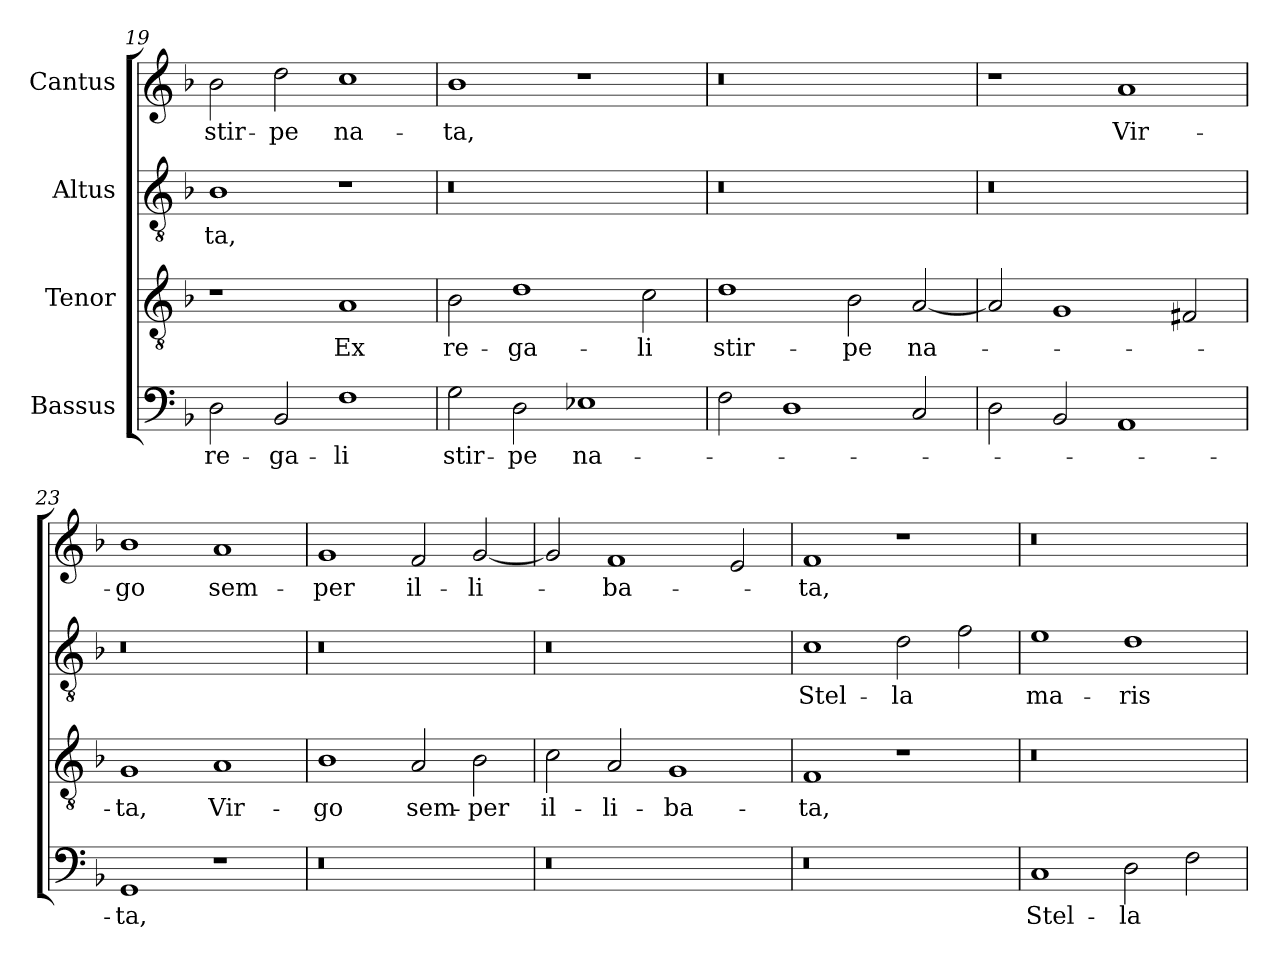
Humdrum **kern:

**kern	**text	**kern	**text	**kern	**text	**kern	**text
*part4	*part4	*part3	*part3	*part2	*part2	*part1	*part1
*staff4	*staff4	*staff3	*staff3	*staff2	*staff2	*staff1	*staff1
*I"Bassus	*	*I"Tenor	*	*I"Altus	*	*I"Cantus	*
*clefF4	*	*clefGv2	*	*clefGv2	*	*clefG2	*
*k[b-]	*	*k[b-]	*	*k[b-]	*	*k[b-]	*
*F:	*	*F:	*	*F:	*	*F:	*
=19	=19	=19	=19	=19	=19	=19	=19
2D\	re-	1r	.	1B-\	-ta,	2b-\	stir-
2BB-/	-ga-	.	.	.	.	2dd\	-pe
1F\	-li	1A/	Ex	1r	.	1cc\	na-
!!LO:PB:g=z
=20	=20	=20	=20	=20	=20	=20	=20
2G\	stir-	2B-\	re-	0r	.	1b-\	-ta,
2D\	-pe	1d\	-ga-	.	.	.	.
1E-X\	na-	.	.	.	.	1r	.
.	.	2c\	-li	.	.	.	.
=21	=21	=21	=21	=21	=21	=21	=21
2F\	.	1d\	stir-	0r	.	0r	.
1D\	.	.	.	.	.	.	.
.	.	2B-\	-pe	.	.	.	.
2C/	.	[2A/	na-	.	.	.	.
=22	=22	=22	=22	=22	=22	=22	=22
2D\	.	2A/]	.	0r	.	1r	.
2BB-/	.	1G/	.	.	.	.	.
1AA/	.	.	.	.	.	1a/	Vir-
.	.	2F#X/	.	.	.	.	.
=23	=23	=23	=23	=23	=23	=23	=23
1GG/	-ta,	1G/	-ta,	0r	.	1b-\	-go
1r	.	1A/	Vir-	.	.	1a/	sem-
=24	=24	=24	=24	=24	=24	=24	=24
0r	.	1B-\	-go	0r	.	1g/	-per
.	.	2A/	sem-	.	.	2f/	il-
.	.	2B-\	-per	.	.	[2g/	-li-
=25	=25	=25	=25	=25	=25	=25	=25
0r	.	2c\	il-	0r	.	2g/]	.
.	.	2A/	-li-	.	.	1f/	-ba-
.	.	1G/	-ba-	.	.	.	.
.	.	.	.	.	.	2e/	.
!!LO:LB:g=z
=26	=26	=26	=26	=26	=26	=26	=26
0r	.	1F/	-ta,	1c\	Stel-	1f/	-ta,
.	.	1r	.	2d\	-la	1r	.
.	.	.	.	2f\	.	.	.
=27	=27	=27	=27	=27	=27	=27	=27
1C/	Stel-	0r	.	1e\	ma-	0r	.
2D\	-la	.	.	1d\	-ris	.	.
2F\	.	.	.	.	.	.	.
=	=	=	=	=	=	=	=
*-	*-	*-	*-	*-	*-	*-	*-
